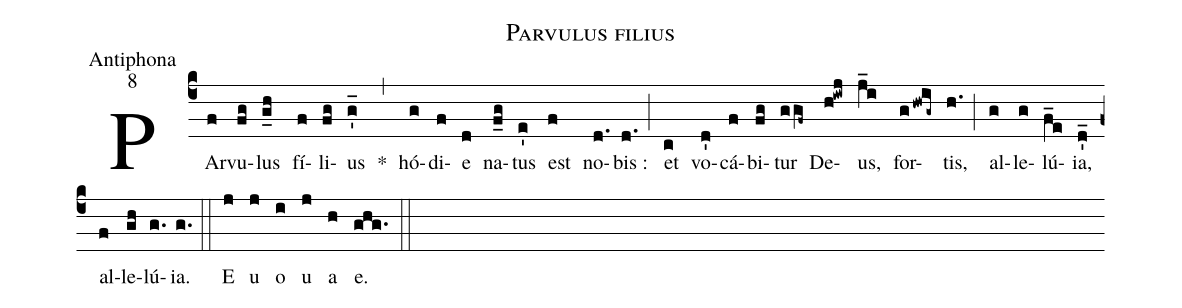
name:Parvulus filius;
office-part:Antiphona;
mode:8;
%%
(c4) PAr(f)vu(fg)lus(g_h) fí(f)li(fg)us(g'_) *(,) hó(g)di(f)e(d) na(f_g)tus(e') est(f) no(d.)bis :(d.) (;) et(c) vo(d')cá(f)bi(fg)tur(ggf~) De(h!iwj)us,(j_i) for(ghwig~)tis,(h.) (;) al(g)le(g)lú(f_e)ia,(d_') al(f)le(gh)lú(g.)ia.(g.) (::) E(j) u(j) o(i) u(j) a(h) e.(ghg.) (::)
